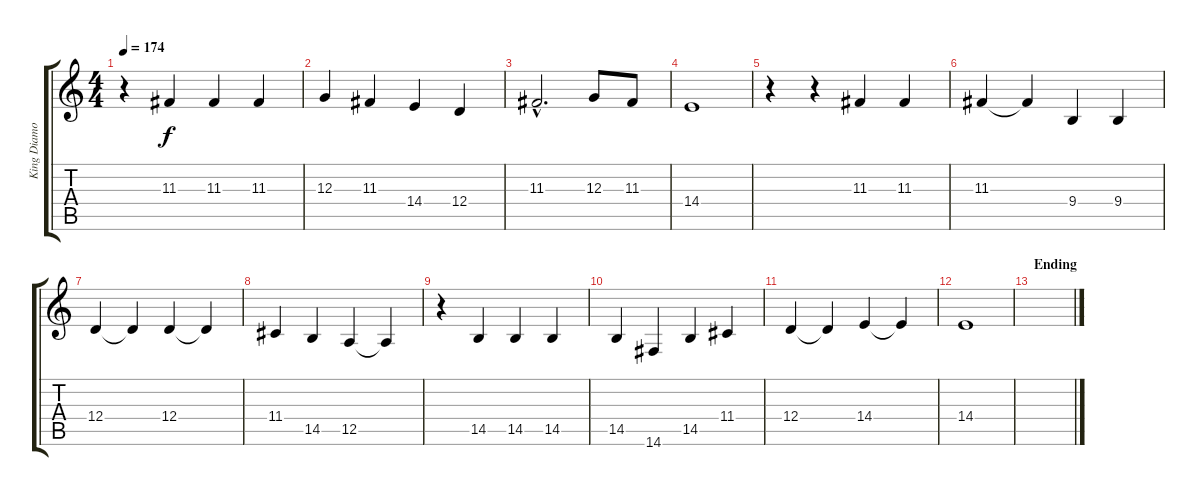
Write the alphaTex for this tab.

\track ("King Diamond/harmonies" "King Diamo") {instrument sopranosax}
\staff {score tabs}
\tuning (E4 B3 G3 D3 A2 E2) {hide}
\ts (4 4)
\tempo 174
\clef g2
\ks c
r.4{dy f} 11.3.4 11.3.4 11.3.4 |
12.3.4 11.3.4 14.4.4 12.4.4 |
11.3{hac}.2{d} 12.3.8 11.3.8 |
14.4.1 |
r.4 r.4 11.3.4 11.3.4 |
11.3.4 11.3{t}.4 9.4.4 9.4.4 |
12.4.4 12.4{t}.4 12.4.4 12.4{t}.4 |
11.4.4 14.5.4 12.5.4 12.5{t}.4 |
r.4 14.5.4 14.5.4 14.5.4 |
14.5.4 14.6.4 14.5.4 11.4.4 |
12.4.4 12.4{t}.4 14.4.4 14.4{t}.4 |
14.4.1 |
\section ("" "Ending")
